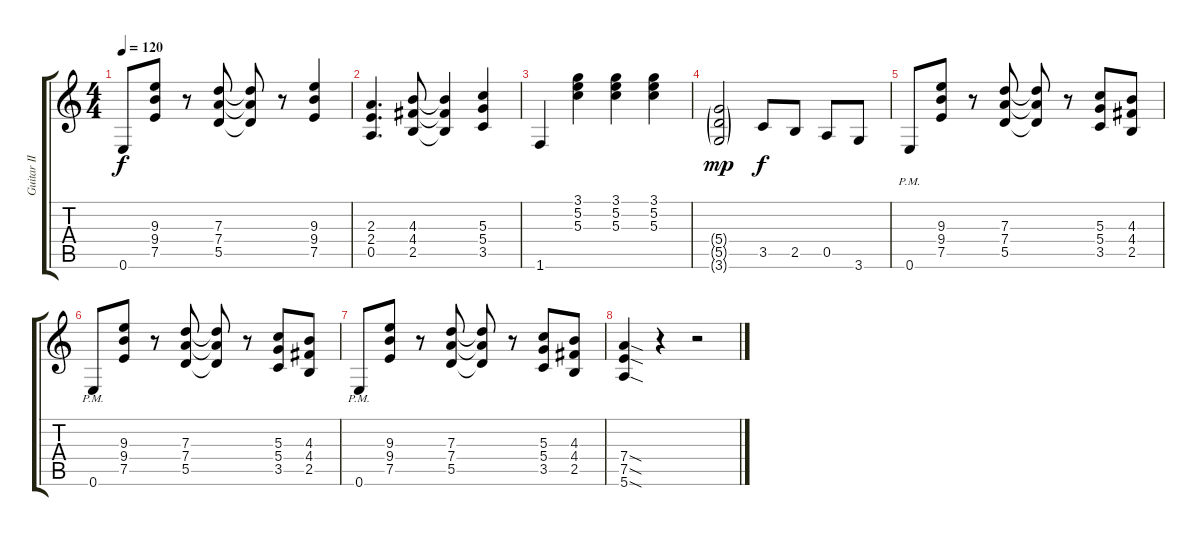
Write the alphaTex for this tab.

\track ("Guitar II" "Guitar II") {instrument overdrivenguitar}
\staff {score tabs}
\tuning (E4 B3 G3 D3 A2 E2) {hide}
\ts (4 4)
\tempo 120
\clef g2
\ks c
0.6.8{dy f} (9.3 9.4 7.5).8 r.8 (7.3 7.4 5.5).8 (7.3{t} 7.4{t} 5.5{t}).8 r.8 (9.3 9.4 7.5).4 |
(2.3 2.4 0.5).4{d} (4.3 4.4 2.5).8 (4.3{t} 4.4{t} 2.5{t}).4 (5.3 5.4 3.5).4 |
1.6.4 (3.1 5.2 5.3).4 (3.1 5.2 5.3).4 (3.1 5.2 5.3).4 |
(5.4{g} 5.5{g} 3.6{g}).2{dy mp} 3.5.8{dy f} 2.5.8 0.5.8 3.6.8 |
0.6{pm}.8 (9.3 9.4 7.5).8 r.8 (7.3 7.4 5.5).8 (7.3{t} 7.4{t} 5.5{t}).8 r.8 (5.3 5.4 3.5).8 (4.3 4.4 2.5).8 |
0.6{pm}.8 (9.3 9.4 7.5).8 r.8 (7.3 7.4 5.5).8 (7.3{t} 7.4{t} 5.5{t}).8 r.8 (5.3 5.4 3.5).8 (4.3 4.4 2.5).8 |
0.6{pm}.8 (9.3 9.4 7.5).8 r.8 (7.3 7.4 5.5).8 (7.3{t} 7.4{t} 5.5{t}).8 r.8 (5.3 5.4 3.5).8 (4.3 4.4 2.5).8 |
(7.4{sod} 7.5{sod} 5.6{sod}).4 r.4 r.2
